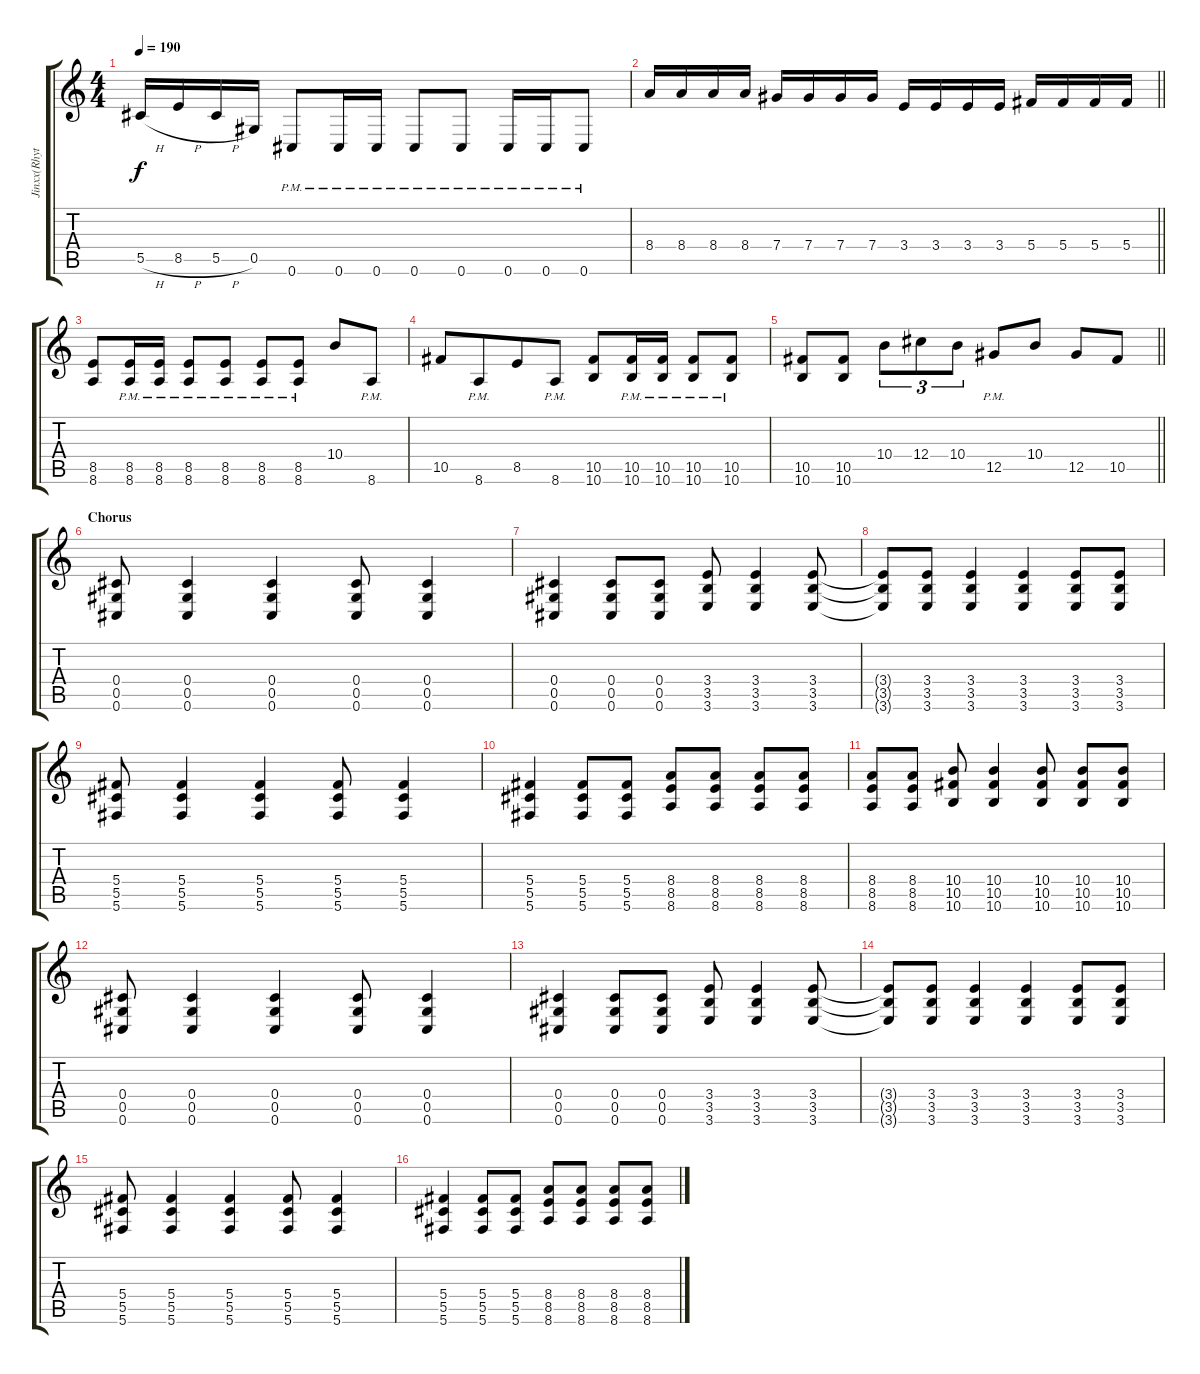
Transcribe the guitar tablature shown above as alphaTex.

\track ("Jinxx(Rhythm)" "Jinxx(Rhyt") {instrument distortionguitar}
\staff {score tabs}
\tuning (Eb4 Bb3 Gb3 Db3 Ab2 Db2) {hide}
\ts (4 4)
\tempo 190
\clef g2
\ks c
5.5{h}.16{dy f} 8.5{h}.16{beam merge} 5.5{h}.16 0.5.16 0.6{pm}.8 0.6{pm}.16{beam merge} 0.6{pm}.16 0.6{pm}.8 0.6{pm}.8 0.6{pm}.16 0.6{pm}.16 0.6{pm}.8 |
\barLineRight lightlight
8.4.16 8.4.16 8.4.16 8.4.16 7.4.16 7.4.16 7.4.16 7.4.16 3.4.16 3.4.16 3.4.16 3.4.16 5.4.16 5.4.16 5.4.16 5.4.16 |
\section ("" "")
(8.5 8.6).8 (8.5{pm} 8.6{pm}).16 (8.5{pm} 8.6{pm}).16 (8.5{pm} 8.6{pm}).8 (8.5{pm} 8.6{pm}).8 (8.5{pm} 8.6{pm}).8{beam merge} (8.5 8.6{pm}).8 10.4.8 8.6{pm}.8 |
10.5.8{beam merge} 8.6{pm}.8{beam merge} 8.5.8 8.6{pm}.8 (10.5 10.6).8{beam merge} (10.5{pm} 10.6{pm}).16{beam merge} (10.5{pm} 10.6{pm}).16 (10.5{pm} 10.6{pm}).8{beam merge} (10.5{pm} 10.6{pm}).8 |
\barLineRight lightlight
(10.5 10.6).8 (10.5 10.6).8 10.4.8{tu (3 2)} 12.4.8{tu (3 2)} 10.4.8{tu (3 2)} 12.5{pm}.8 10.4.8 12.5.8 10.5.8 |
\section ("" "Chorus")
(0.4 0.5 0.6).8 (0.4 0.5 0.6).4 (0.4 0.5 0.6).4 (0.4 0.5 0.6).8 (0.4 0.5 0.6).4 |
(0.4 0.5 0.6).4 (0.4 0.5 0.6).8 (0.4 0.5 0.6).8 (3.4 3.5 3.6).8 (3.4 3.5 3.6).4 (3.4 3.5 3.6).8 |
(3.4{t} 3.5{t} 3.6{t}).8 (3.4 3.5 3.6).8 (3.4 3.5 3.6).4 (3.4 3.5 3.6).4 (3.4 3.5 3.6).8 (3.4 3.5 3.6).8 |
(5.4 5.5 5.6).8 (5.4 5.5 5.6).4 (5.4 5.5 5.6).4 (5.4 5.5 5.6).8 (5.4 5.5 5.6).4 |
(5.4 5.5 5.6).4 (5.4 5.5 5.6).8 (5.4 5.5 5.6).8 (8.4 8.5 8.6).8 (8.4 8.5 8.6).8 (8.4 8.5 8.6).8 (8.4 8.5 8.6).8 |
(8.4 8.5 8.6).8 (8.4 8.5 8.6).8 (10.4 10.5 10.6).8 (10.4 10.5 10.6).4 (10.4 10.5 10.6).8 (10.4 10.5 10.6).8 (10.4 10.5 10.6).8 |
(0.4 0.5 0.6).8 (0.4 0.5 0.6).4 (0.4 0.5 0.6).4 (0.4 0.5 0.6).8 (0.4 0.5 0.6).4 |
(0.4 0.5 0.6).4 (0.4 0.5 0.6).8 (0.4 0.5 0.6).8 (3.4 3.5 3.6).8 (3.4 3.5 3.6).4 (3.4 3.5 3.6).8 |
(3.4{t} 3.5{t} 3.6{t}).8 (3.4 3.5 3.6).8 (3.4 3.5 3.6).4 (3.4 3.5 3.6).4 (3.4 3.5 3.6).8 (3.4 3.5 3.6).8 |
(5.4 5.5 5.6).8 (5.4 5.5 5.6).4 (5.4 5.5 5.6).4 (5.4 5.5 5.6).8 (5.4 5.5 5.6).4 |
(5.4 5.5 5.6).4 (5.4 5.5 5.6).8 (5.4 5.5 5.6).8 (8.4 8.5 8.6).8 (8.4 8.5 8.6).8 (8.4 8.5 8.6).8 (8.4 8.5 8.6).8
